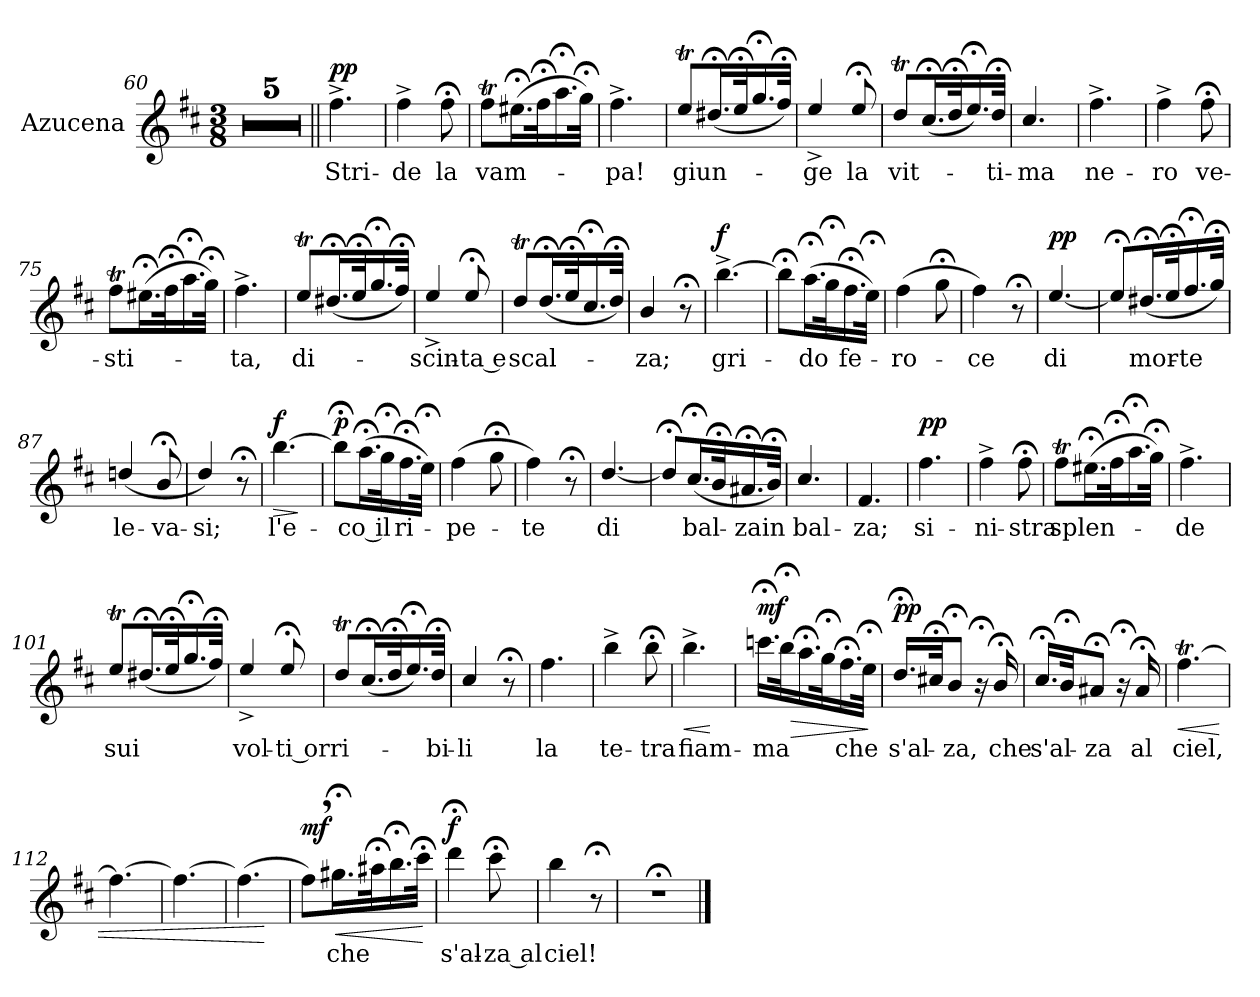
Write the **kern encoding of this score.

**kern	**text	**dynam
*part1	*part1	*part1
*staff1	*staff1	*staff1
*I"Azucena	*	*
*I'A.	*	*
*clefG2	*	*
*ITrd4c7	*	*
*k[f#]	*	*
*M3/8	*	*
=60	=60	=60
4.r	.	.
=61	=61	=61
4.r	.	.
=62	=62	=62
4.r	.	.
=63	=63	=63
4.r;<	.	.
=64	=64	=64
4.r;<	.	.
!!LO:PB:g=z
=65||	=65||	=65||
!	!LO:LY:b	!LO:DY:a
4.b^\	Stri-	pp
=66	=66	=66
!	!LO:LY:b	!
4b^\	-de	.
!	!LO:LY:b	!
8b;<\	la	.
=67	=67	=67
!	!LO:LY:b	!
8bt\L	vam-	.
(>16.a#X;<\L	.	.
32b;<\K	.	.
16.dd;<\	.	.
32cc;<\JJk)	.	.
=68	=68	=68
!	!LO:LY:b	!
4.b^\	-pa!	.
=69	=69	=69
!	!LO:LY:b	!
8aT/L	giun-	.
(<16.g#X;</L	.	.
32a;</K	.	.
16.cc;</	.	.
32b;</JJk)	.	.
=70	=70	=70
!	!LO:LY:b	!
4a^/	-ge	.
!	!LO:LY:b	!
8a;</	la	.
=71	=71	=71
!	!LO:LY:b	!
8gT/L	vit-	.
(<16.f#;</L	.	.
32g;</K	.	.
16.a;</)	.	.
!	!LO:LY:b	!
32g;</JJk	-ti-	.
=72	=72	=72
!	!LO:LY:b	!
4.f#/	-ma	.
!!LO:PB:g=z
=73	=73	=73
!	!LO:LY:b	!
4.b^\	ne-	.
=74	=74	=74
!	!LO:LY:b	!
4b^\	-ro	.
!	!LO:LY:b	!
8b;<\	ve-	.
=75	=75	=75
!	!LO:LY:b	!
8bt\L	-sti-	.
(>16.a#X;<\L	.	.
32b;<\K	.	.
16.dd;<\	.	.
32cc;<\JJk)	.	.
=76	=76	=76
!	!LO:LY:b	!
4.b^\	-ta,	.
=77	=77	=77
!	!LO:LY:b	!
8aT/L	di-	.
(<16.g#X;</L	.	.
32a;</K	.	.
16.cc;</	.	.
32b;</JJk)	.	.
=78	=78	=78
!	!LO:LY:b	!
4a^/	-scin-	.
!	!LO:LY:b	!
8a;</	ta e	.
=79	=79	=79
!	!LO:LY:b	!
8gT/L	scal-	.
(<16.g;</L	.	.
32a;</K	.	.
16.f#;</	.	.
32g;</JJk)	.	.
=80	=80	=80
!	!LO:LY:b	!
4e/	-za;	.
8r;<	.	.
!!LO:PB:g=z
=81	=81	=81
!	!LO:LY:b	!LO:DY:a
[4.ee^\	gri-	f
=82	=82	=82
8ee;<\L]	.	.
!	!LO:LY:b	!
(>16.dd;<\L	-do	.
32cc;<\K	.	.
!	!LO:LY:b	!
16.b;<\	fe-	.
32a;<\JJk)	.	.
=83	=83	=83
!	!LO:LY:b	!
(>4b\	-ro-	.
8cc;<\	.	.
=84	=84	=84
!	!LO:LY:b	!
4b\)	-ce	.
8r;<	.	.
=85	=85	=85
!	!LO:LY:b	!LO:DY:a
[4.a/	-di	pp
=86	=86	=86
8a;</L]	.	.
!	!LO:LY:b	!
(<16.g#X;</L	mor-	.
32a;</K	.	.
!	!LO:LY:b	!
16.b;</	-te	.
32cc;</JJk)	.	.
=87	=87	=87
!	!LO:LY:b	!
(<4gn/	le-	.
!	!LO:LY:b	!
8e;</	-va-	.
=88	=88	=88
!	!LO:LY:b	!
4g/)	-si;	.
8r;<	.	.
!!LO:PB:g=z
=89	=89	=89
!	!LO:LY:b	!LO:HP:b
!	!	!LO:DY:n=1:a
[4.ee\	l'e-	> f
.	.	]
=90	=90	=90
!	!	!LO:DY:a
8ee;<\L]	.	p
!	!LO:LY:b	!
(>16.dd;<\L	co il	.
32cc;<\K	.	.
!	!LO:LY:b	!
16.b;<\	ri-	.
32a;<\JJk)	.	.
=91	=91	=91
!	!LO:LY:b	!
(>4b\	-pe-	.
8cc;<\	.	.
=92	=92	=92
!	!LO:LY:b	!
4b\)	-te	.
8r;<	.	.
=93	=93	=93
!	!LO:LY:b	!
[4.g/	-di	.
=94	=94	=94
8g;</L]	.	.
!	!LO:LY:b	!
(<16.f#;</L	bal-	.
32e;</K	.	.
!	!LO:LY:b	!
16.d#X;</	-za	.
!	!LO:LY:b	!
32e;</JJk)	in	.
=95	=95	=95
!	!LO:LY:b	!
4.f#/	bal-	.
=96	=96	=96
!	!LO:LY:b	!
4.B/	-za;	.
!!LO:PB:g=z
=97	=97	=97
!	!LO:LY:b	!LO:DY:a
4.b\	si-	pp
=98	=98	=98
!	!LO:LY:b	!
4b^\	-ni-	.
!	!LO:LY:b	!
8b;<\	-stra	.
=99	=99	=99
!	!LO:LY:b	!
8bt\L	splen-	.
(>16.a#X;<\L	.	.
32b;<\K	.	.
16.dd;<\	.	.
32cc;<\JJk)	.	.
=100	=100	=100
!	!LO:LY:b	!
4.b^\	-de	.
=101	=101	=101
!	!LO:LY:b	!
8aT/L	sui	.
(<16.g#X;</L	.	.
32a;</K	.	.
16.cc;</	.	.
32b;</JJk)	.	.
=102	=102	=102
!	!LO:LY:b	!
4a^/	vol-	.
!	!LO:LY:b	!
8a;</	ti or	.
=103	=103	=103
!	!LO:LY:b	!
8gT/L	-ri-	.
(<16.f#;</L	.	.
32g;</K	.	.
16.a;</)	.	.
!	!LO:LY:b	!
32g;</JJk	-bi-	.
=104	=104	=104
!	!LO:LY:b	!
4f#/	-li	.
8r;<	.	.
!!LO:PB:g=z
=105	=105	=105
!	!LO:LY:b	!
4.b\	la	.
=106	=106	=106
!	!LO:LY:b	!
4ee^\	te-	.
!	!LO:LY:b	!
8ee;<\	-tra	.
=107	=107	=107
!	!LO:LY:b	!LO:HP:b
4.ee^\	fiam-	<
.	.	[
=108	=108	=108
!	!LO:LY:b	!LO:HP:b
!	!	!LO:DY:n=1:a
16.ffn;<\LL	-ma	> mf
32ee;<\K	.	.
16.dd;<\	.	.
32cc;<\K	.	.
!	!LO:LY:b	!
16.b;<\	che	.
32a;<\JJk	.	.
.	.	]
=109	=109	=109
!	!LO:LY:b	!LO:DY:a
16.g;</LL	s'al-	pp
32f#X;</JK	.	.
!	!LO:LY:b	!
8e;</J	-za,	.
16r;<	.	.
!	!LO:LY:b	!
16e;</	che	.
=110	=110	=110
!	!LO:LY:b	!
16.f#;</LL	s'al-	.
32e;</JK	.	.
!	!LO:LY:b	!
8d#X;</J	-za	.
16r;<	.	.
!	!LO:LY:b	!
16d#;</	al	.
!!LO:PB:g=z
=111	=111	=111
!	!LO:LY:b	!LO:HP:b
[4.bt\	ciel,	<
=112	=112	=112
4.b\_	.	.
=113	=113	=113
4.b\_	.	.
=114	=114	=114
(>4.bTTT\]	.	.
.	.	[
=115	=115	=115
!	!	!LO:HP:b
!	!	!LO:DY:n=1:a
8b,\L)	.	< mf
!	!LO:LY:b	!
16.cc#X;<\L	che	.
32dd#X;<\K	.	.
16.ee;<\	.	.
32ff#;<\JJk	.	.
.	.	[
=116	=116	=116
!	!LO:LY:b	!LO:DY:a
4gg;<\	s'al-	f
!	!LO:LY:b	!
8ff#;<\	za al	.
=117	=117	=117
!	!LO:LY:b	!
4ee\	ciel!	.
8r;<	.	.
=118	=118	=118
4.r;<	.	.
==	==	==
*-	*-	*-
